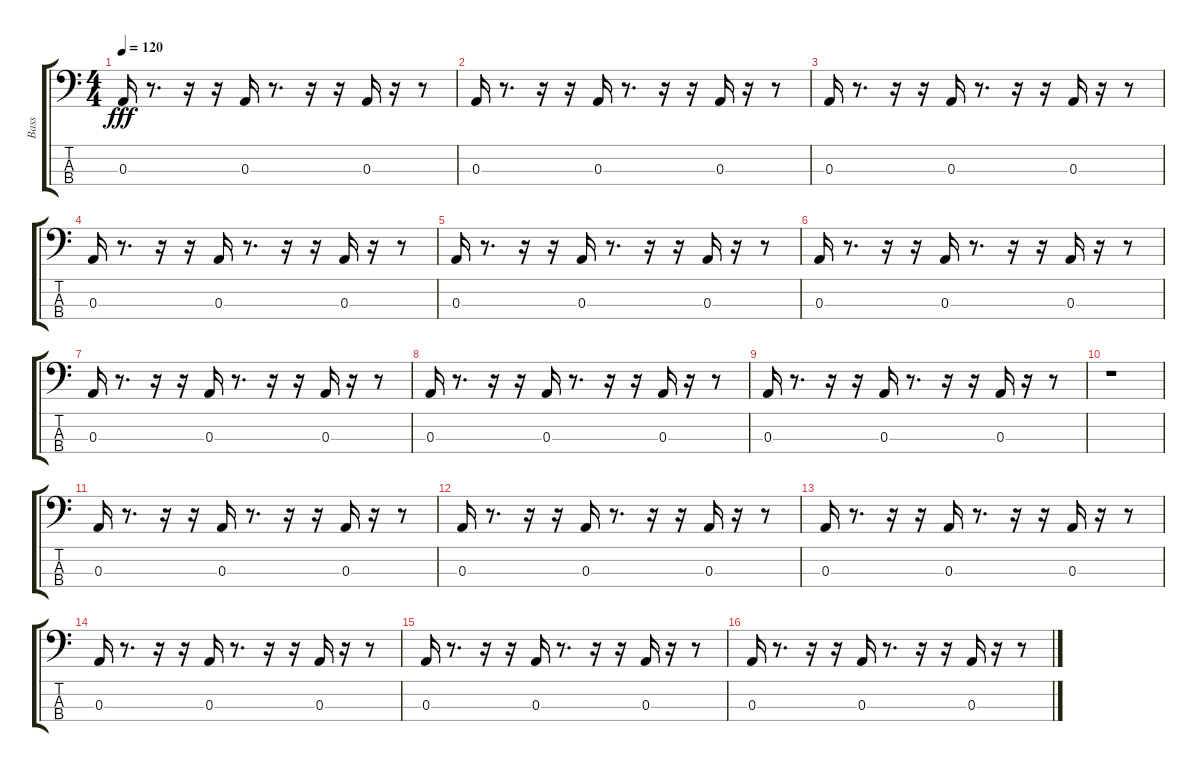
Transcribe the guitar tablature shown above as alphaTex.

\track ("Bass" "Bass") {instrument electricbassfinger}
\staff {score tabs}
\tuning (G2 D2 A1 E1) {hide}
\ts (4 4)
\tempo 120
\clef f4
\ks c
0.3.16{dy fff} r.8{d} r.16 r.16 0.3.16 r.8{d} r.16 r.16 0.3.16 r.16 r.8 |
0.3.16 r.8{d} r.16 r.16 0.3.16 r.8{d} r.16 r.16 0.3.16 r.16 r.8 |
0.3.16 r.8{d} r.16 r.16 0.3.16 r.8{d} r.16 r.16 0.3.16 r.16 r.8 |
0.3.16 r.8{d} r.16 r.16 0.3.16 r.8{d} r.16 r.16 0.3.16 r.16 r.8 |
0.3.16 r.8{d} r.16 r.16 0.3.16 r.8{d} r.16 r.16 0.3.16 r.16 r.8 |
0.3.16 r.8{d} r.16 r.16 0.3.16 r.8{d} r.16 r.16 0.3.16 r.16 r.8 |
0.3.16 r.8{d} r.16 r.16 0.3.16 r.8{d} r.16 r.16 0.3.16 r.16 r.8 |
0.3.16 r.8{d} r.16 r.16 0.3.16 r.8{d} r.16 r.16 0.3.16 r.16 r.8 |
0.3.16 r.8{d} r.16 r.16 0.3.16 r.8{d} r.16 r.16 0.3.16 r.16 r.8 |
r.1 |
0.3.16 r.8{d} r.16 r.16 0.3.16 r.8{d} r.16 r.16 0.3.16 r.16 r.8 |
0.3.16 r.8{d} r.16 r.16 0.3.16 r.8{d} r.16 r.16 0.3.16 r.16 r.8 |
0.3.16 r.8{d} r.16 r.16 0.3.16 r.8{d} r.16 r.16 0.3.16 r.16 r.8 |
0.3.16 r.8{d} r.16 r.16 0.3.16 r.8{d} r.16 r.16 0.3.16 r.16 r.8 |
0.3.16 r.8{d} r.16 r.16 0.3.16 r.8{d} r.16 r.16 0.3.16 r.16 r.8 |
0.3.16 r.8{d} r.16 r.16 0.3.16 r.8{d} r.16 r.16 0.3.16 r.16 r.8
